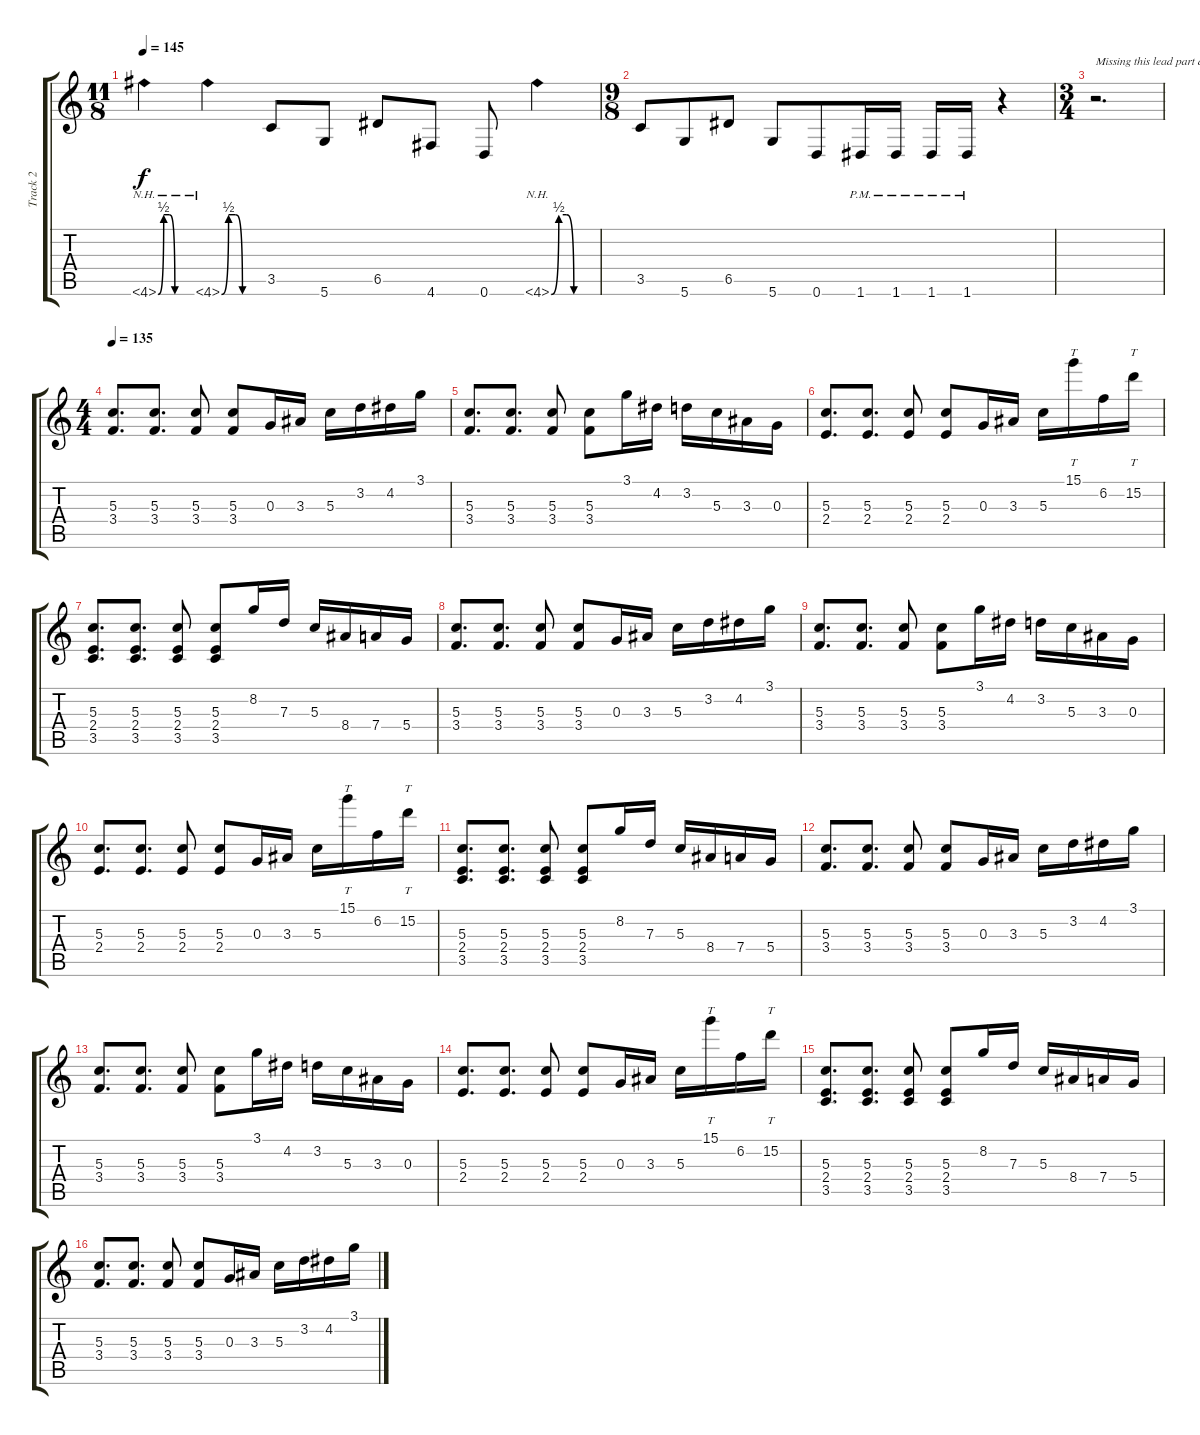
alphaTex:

\track ("Track 2" "Track 2") {instrument overdrivenguitar}
\staff {score tabs}
\tuning (E4 B3 G3 D3 A2 D2) {hide}
\ts (11 8)
\tempo 145
\clef g2
\ks c
4.6{be (custom 0 0 10 2 20 2 30 0 60 0) nh}.4{dy f} 4.6{be (custom 0 0 10 2 20 2 30 0 60 0) nh}.4 3.5.8 5.6.8 6.5.8 4.6.8 0.6.8 4.6{be (custom 0 0 10 2 20 2 30 0 60 0) nh}.4 |
\ts (9 8)
3.5.8 5.6.8 6.5.8 5.6.8 0.6.8 1.6{pm}.16 1.6{pm}.16 1.6{pm}.16 1.6{pm}.16 r.4 |
\ts (3 4)
r.2{d txt "Missing this lead part as well"} |
\ts (4 4)
\tempo 135
(5.3 3.4).8{d} (5.3 3.4).8{d} (5.3 3.4).8 (5.3 3.4).8 0.3.16 3.3.16 5.3.16 3.2.16 4.2.16 3.1.16 |
(5.3 3.4).8{d} (5.3 3.4).8{d} (5.3 3.4).8 (5.3 3.4).8 3.1.16 4.2.16 3.2.16 5.3.16 3.3.16 0.3.16 |
(5.3 2.4).8{d} (5.3 2.4).8{d} (5.3 2.4).8 (5.3 2.4).8 0.3.16 3.3.16 5.3.16 15.1.16{tt} 6.2.16 15.2.16{tt} |
(5.3 2.4 3.5).8{d} (5.3 2.4 3.5).8{d} (5.3 2.4 3.5).8 (5.3 2.4 3.5).8 8.2.16 7.3.16 5.3.16 8.4.16 7.4.16 5.4.16 |
(5.3 3.4).8{d} (5.3 3.4).8{d} (5.3 3.4).8 (5.3 3.4).8 0.3.16 3.3.16 5.3.16 3.2.16 4.2.16 3.1.16 |
(5.3 3.4).8{d} (5.3 3.4).8{d} (5.3 3.4).8 (5.3 3.4).8 3.1.16 4.2.16 3.2.16 5.3.16 3.3.16 0.3.16 |
(5.3 2.4).8{d} (5.3 2.4).8{d} (5.3 2.4).8 (5.3 2.4).8 0.3.16 3.3.16 5.3.16 15.1.16{tt} 6.2.16 15.2.16{tt} |
(5.3 2.4 3.5).8{d} (5.3 2.4 3.5).8{d} (5.3 2.4 3.5).8 (5.3 2.4 3.5).8 8.2.16 7.3.16 5.3.16 8.4.16 7.4.16 5.4.16 |
(5.3 3.4).8{d} (5.3 3.4).8{d} (5.3 3.4).8 (5.3 3.4).8 0.3.16 3.3.16 5.3.16 3.2.16 4.2.16 3.1.16 |
(5.3 3.4).8{d} (5.3 3.4).8{d} (5.3 3.4).8 (5.3 3.4).8 3.1.16 4.2.16 3.2.16 5.3.16 3.3.16 0.3.16 |
(5.3 2.4).8{d} (5.3 2.4).8{d} (5.3 2.4).8 (5.3 2.4).8 0.3.16 3.3.16 5.3.16 15.1.16{tt} 6.2.16 15.2.16{tt} |
(5.3 2.4 3.5).8{d} (5.3 2.4 3.5).8{d} (5.3 2.4 3.5).8 (5.3 2.4 3.5).8 8.2.16 7.3.16 5.3.16 8.4.16 7.4.16 5.4.16 |
(5.3 3.4).8{d} (5.3 3.4).8{d} (5.3 3.4).8 (5.3 3.4).8 0.3.16 3.3.16 5.3.16 3.2.16 4.2.16 3.1.16
